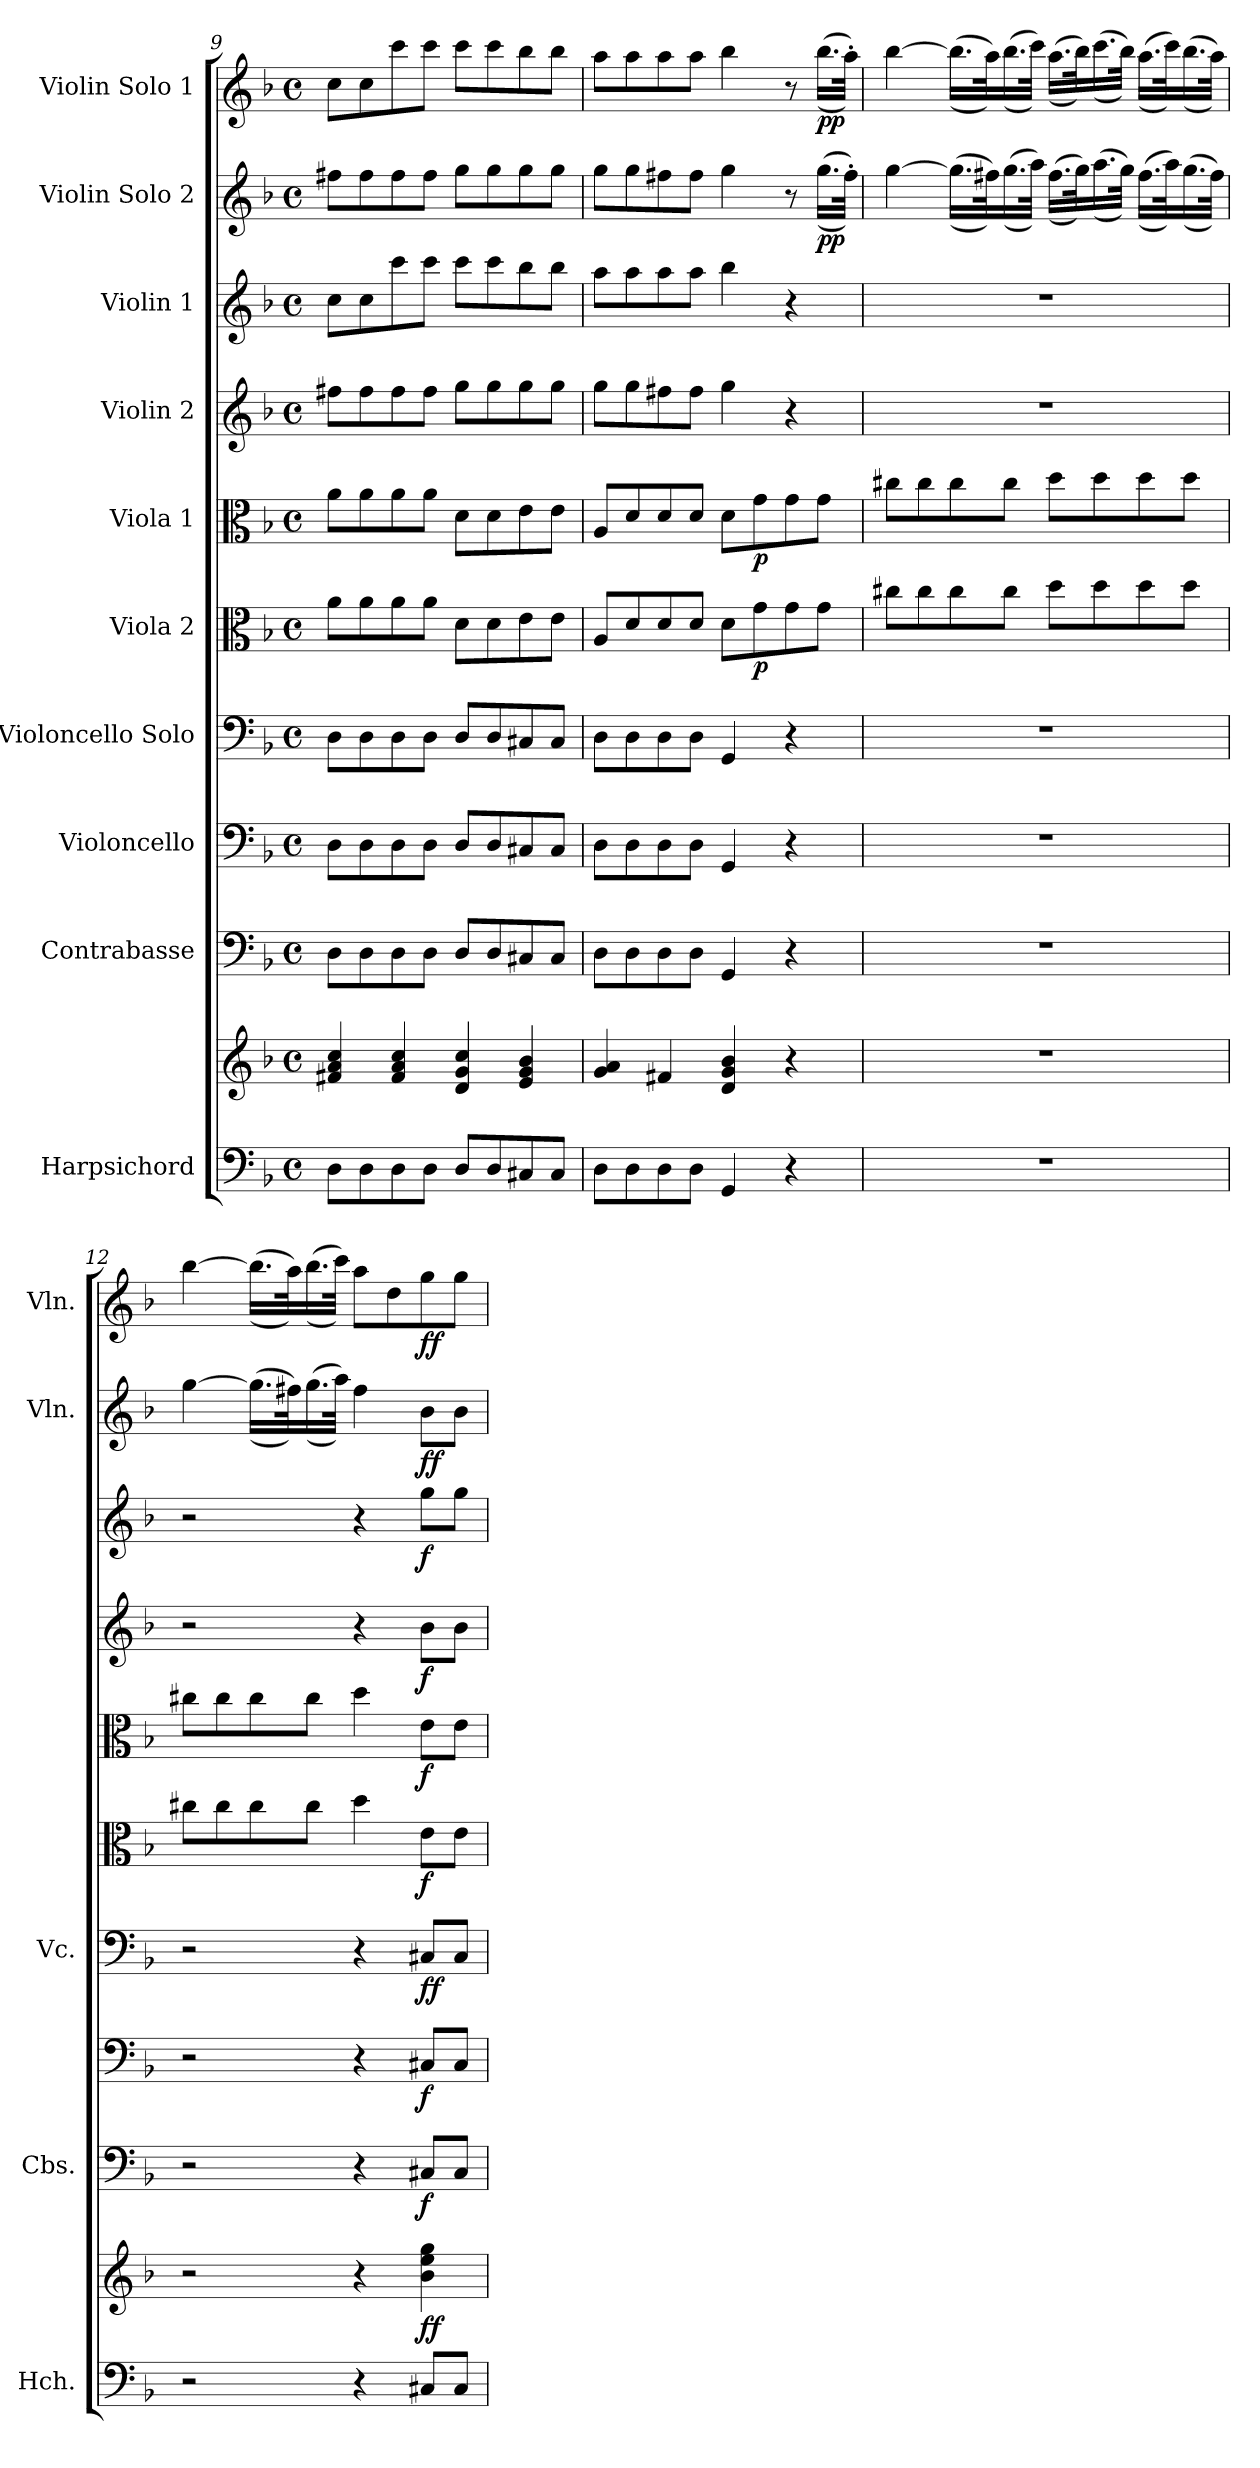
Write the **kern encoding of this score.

**kern	**kern	**dynam	**kern	**dynam	**kern	**dynam	**kern	**dynam	**kern	**dynam	**kern	**dynam	**kern	**dynam	**kern	**dynam	**kern	**dynam	**kern	**dynam
*part10	*part10	*part10	*part9	*part9	*part8	*part8	*part7	*part7	*part6	*part6	*part5	*part5	*part4	*part4	*part3	*part3	*part2	*part2	*part1	*part1
*staff11	*staff10	*staff10/11	*staff9	*staff9	*staff8	*staff8	*staff7	*staff7	*staff6	*staff6	*staff5	*staff5	*staff4	*staff4	*staff3	*staff3	*staff2	*staff2	*staff1	*staff1
*I"Harpsichord	*	*	*I"Contrabasse	*	*I"Violoncello	*	*I"Violoncello Solo	*	*I"Viola 2	*	*I"Viola 1	*	*I"Violin 2	*	*I"Violin 1	*	*I"Violin Solo 2	*	*I"Violin Solo 1	*
*I'Hch.	*	*	*I'Cbs.	*	*	*	*I'Vc.	*	*	*	*	*	*	*	*	*	*I'Vln.	*	*I'Vln.	*
!!LO:LB:g=z
*clefF4	*clefG2	*	*clefF4	*	*clefF4	*	*clefF4	*	*clefC3	*	*clefC3	*	*clefG2	*	*clefG2	*	*clefG2	*	*clefG2	*
*	*	*	*ITrd7c12	*	*	*	*	*	*	*	*	*	*	*	*	*	*	*	*	*
*k[b-]	*k[b-]	*	*k[b-]	*	*k[b-]	*	*k[b-]	*	*k[b-]	*	*k[b-]	*	*k[b-]	*	*k[b-]	*	*k[b-]	*	*k[b-]	*
*M4/4	*M4/4	*	*M4/4	*	*M4/4	*	*M4/4	*	*M4/4	*	*M4/4	*	*M4/4	*	*M4/4	*	*M4/4	*	*M4/4	*
*met(c)	*met(c)	*	*met(c)	*	*met(c)	*	*met(c)	*	*met(c)	*	*met(c)	*	*met(c)	*	*met(c)	*	*met(c)	*	*met(c)	*
=9	=9	=9	=9	=9	=9	=9	=9	=9	=9	=9	=9	=9	=9	=9	=9	=9	=9	=9	=9	=9
8D\L	4f#X/ 4a/ 4cc/	.	8DD\L	.	8D\L	.	8D\L	.	8a\L	.	8a\L	.	8ff#X\L	.	8cc\L	.	8ff#X\L	.	8cc\L	.
8D\	.	.	8DD\	.	8D\	.	8D\	.	8a\	.	8a\	.	8ff#\	.	8cc\	.	8ff#\	.	8cc\	.
8D\	4f#/ 4a/ 4cc/	.	8DD\	.	8D\	.	8D\	.	8a\	.	8a\	.	8ff#\	.	8ccc\	.	8ff#\	.	8ccc\	.
8D\J	.	.	8DD\J	.	8D\J	.	8D\J	.	8a\J	.	8a\J	.	8ff#\J	.	8ccc\J	.	8ff#\J	.	8ccc\J	.
8D/L	4d/ 4g/ 4cc/	.	8DD/L	.	8D/L	.	8D/L	.	8d\L	.	8d\L	.	8gg\L	.	8ccc\L	.	8gg\L	.	8ccc\L	.
8D/	.	.	8DD/	.	8D/	.	8D/	.	8d\	.	8d\	.	8gg\	.	8ccc\	.	8gg\	.	8ccc\	.
8C#X/	4e/ 4g/ 4b-/	.	8CC#X/	.	8C#X/	.	8C#X/	.	8e\	.	8e\	.	8gg\	.	8bb-\	.	8gg\	.	8bb-\	.
8C#/J	.	.	8CC#/J	.	8C#/J	.	8C#/J	.	8e\J	.	8e\J	.	8gg\J	.	8bb-\J	.	8gg\J	.	8bb-\J	.
=10	=10	=10	=10	=10	=10	=10	=10	=10	=10	=10	=10	=10	=10	=10	=10	=10	=10	=10	=10	=10
8D\L	4g/ 4a/	.	8DD\L	.	8D\L	.	8D\L	.	8A/L	.	8A/L	.	8gg\L	.	8aa\L	.	8gg\L	.	8aa\L	.
8D\	.	.	8DD\	.	8D\	.	8D\	.	8d/	.	8d/	.	8gg\	.	8aa\	.	8gg\	.	8aa\	.
8D\	4f#X/	.	8DD\	.	8D\	.	8D\	.	8d/	.	8d/	.	8ff#X\	.	8aa\	.	8ff#X\	.	8aa\	.
8D\J	.	.	8DD\J	.	8D\J	.	8D\J	.	8d/J	.	8d/J	.	8ff#\J	.	8aa\J	.	8ff#\J	.	8aa\J	.
4GG/	4d/ 4g/ 4b-/	.	4GGG/	.	4GG/	.	4GG/	.	8d\L	.	8d\L	.	4gg\	.	4bb-\	.	4gg\	.	4bb-\	.
!	!	!	!	!	!	!	!	!	!	!LO:DY:b	!	!LO:DY:b	!	!	!	!	!	!	!	!
.	.	.	.	.	.	.	.	.	8g\	p	8g\	p	.	.	.	.	.	.	.	.
4r	4r	.	4r	.	4r	.	4r	.	8g\	.	8g\	.	4r	.	4r	.	8r	.	8r	.
!	!	!	!	!	!	!	!	!	!	!	!	!	!	!	!	!	!	!LO:DY:b	!	!
!	!	!	!	!	!	!	!	!	!	!	!	!	!	!	!	!	!	!LO:DY:n=1:b	!	!LO:DY:b
!	!	!	!	!	!	!	!	!	!	!	!	!	!	!	!	!	!	!	!	!LO:DY:n=1:b
.	.	.	.	.	.	.	.	.	8g\J	.	8g\J	.	.	.	.	.	(>(>16.gg\LL	p p	(>(>16.bb-\LL	p p
.	.	.	.	.	.	.	.	.	.	.	.	.	.	.	.	.	32ff#'\JJk))	.	32aa'\JJk))	.
=11	=11	=11	=11	=11	=11	=11	=11	=11	=11	=11	=11	=11	=11	=11	=11	=11	=11	=11	=11	=11
1r	1r	.	1r	.	1r	.	1r	.	8cc#X\L	.	8cc#X\L	.	1r	.	1r	.	[4gg\	.	[4bb-\	.
.	.	.	.	.	.	.	.	.	8cc#\	.	8cc#\	.	.	.	.	.	.	.	.	.
.	.	.	.	.	.	.	.	.	8cc#\	.	8cc#\	.	.	.	.	.	(>(>16.gg\LL]	.	(>(>16.bb-\LL]	.
.	.	.	.	.	.	.	.	.	.	.	.	.	.	.	.	.	32ff#X\K))	.	32aa\K))	.
.	.	.	.	.	.	.	.	.	8cc#\J	.	8cc#\J	.	.	.	.	.	(>(>16.gg\	.	(>(>16.bb-\	.
.	.	.	.	.	.	.	.	.	.	.	.	.	.	.	.	.	32aa\JJk))	.	32ccc\JJk))	.
.	.	.	.	.	.	.	.	.	8dd\L	.	8dd\L	.	.	.	.	.	(>(>16.ff#\LL	.	(>(>16.aa\LL	.
.	.	.	.	.	.	.	.	.	.	.	.	.	.	.	.	.	32gg\K))	.	32bb-\K))	.
.	.	.	.	.	.	.	.	.	8dd\	.	8dd\	.	.	.	.	.	(>(>16.aa\	.	(>(>16.ccc\	.
.	.	.	.	.	.	.	.	.	.	.	.	.	.	.	.	.	32gg\JJk))	.	32bb-\JJk))	.
.	.	.	.	.	.	.	.	.	8dd\	.	8dd\	.	.	.	.	.	(>(>16.ff#\LL	.	(>(>16.aa\LL	.
.	.	.	.	.	.	.	.	.	.	.	.	.	.	.	.	.	32aa\K))	.	32ccc\K))	.
.	.	.	.	.	.	.	.	.	8dd\J	.	8dd\J	.	.	.	.	.	(>(>16.gg\	.	(>(>16.bb-\	.
.	.	.	.	.	.	.	.	.	.	.	.	.	.	.	.	.	32ff#\JJk))	.	32aa\JJk))	.
=12	=12	=12	=12	=12	=12	=12	=12	=12	=12	=12	=12	=12	=12	=12	=12	=12	=12	=12	=12	=12
2r	2r	.	2r	.	2r	.	2r	.	8cc#X\L	.	8cc#X\L	.	2r	.	2r	.	[4gg\	.	[4bb-\	.
.	.	.	.	.	.	.	.	.	8cc#\	.	8cc#\	.	.	.	.	.	.	.	.	.
.	.	.	.	.	.	.	.	.	8cc#\	.	8cc#\	.	.	.	.	.	(>(>16.gg\LL]	.	(>(>16.bb-\LL]	.
.	.	.	.	.	.	.	.	.	.	.	.	.	.	.	.	.	32ff#X\K))	.	32aa\K))	.
.	.	.	.	.	.	.	.	.	8cc#\J	.	8cc#\J	.	.	.	.	.	(>(>16.gg\	.	(>(>16.bb-\	.
.	.	.	.	.	.	.	.	.	.	.	.	.	.	.	.	.	32aa\JJk))	.	32ccc\JJk))	.
4r	4r	.	4r	.	4r	.	4r	.	4dd\	.	4dd\	.	4r	.	4r	.	4ff#\	.	8aa\L	.
.	.	.	.	.	.	.	.	.	.	.	.	.	.	.	.	.	.	.	8dd\	.
!	!	!LO:DY:b	!	!	!	!	!	!	!	!	!	!	!	!	!	!	!	!	!	!
!	!	!LO:DY:n=1:b	!	!LO:DY:b	!	!LO:DY:b	!	!LO:DY:b	!	!	!	!	!	!	!	!	!	!	!	!
!	!	!	!	!	!	!	!	!LO:DY:n=1:b	!	!LO:DY:b	!	!LO:DY:b	!	!LO:DY:b	!	!LO:DY:b	!	!LO:DY:b	!	!
!	!	!	!	!	!	!	!	!	!	!	!	!	!	!	!	!	!	!LO:DY:n=1:b	!	!LO:DY:b
!	!	!	!	!	!	!	!	!	!	!	!	!	!	!	!	!	!	!	!	!LO:DY:n=1:b
8C#X/L	4b-\ 4ee\ 4gg\	f f	8CC#X/L	f	8C#X/L	f	8C#X/L	f f	8e\L	f	8e\L	f	8b-\L	f	8gg\L	f	8b-\L	f f	8gg\	f f
8C#/J	.	.	8CC#/J	.	8C#/J	.	8C#/J	.	8e\J	.	8e\J	.	8b-\J	.	8gg\J	.	8b-\J	.	8gg\J	.
=	=	=	=	=	=	=	=	=	=	=	=	=	=	=	=	=	=	=	=	=
*-	*-	*-	*-	*-	*-	*-	*-	*-	*-	*-	*-	*-	*-	*-	*-	*-	*-	*-	*-	*-
